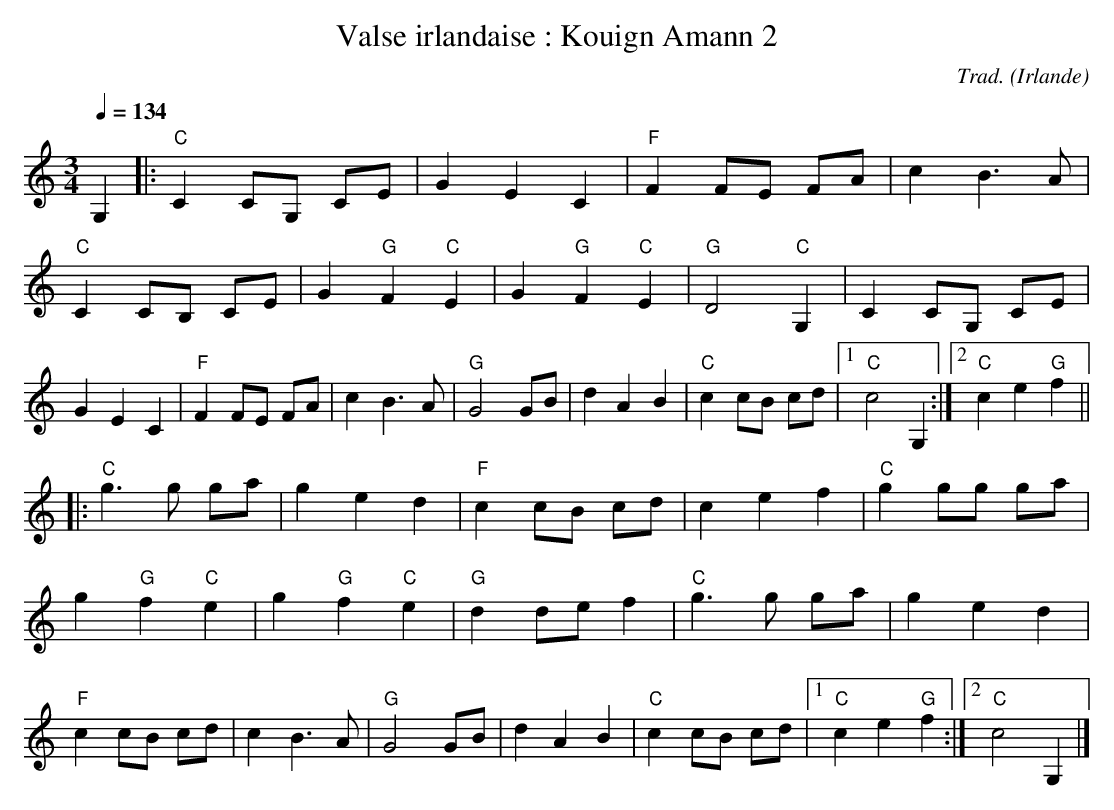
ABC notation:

X:1
T:Valse irlandaise : Kouign Amann 2
C:Trad.
O:Irlande
L:1/4
M:3/4
Q:1/4=134
K:C
G, |: "C"C C/G,/ C/E/ | G E C | "F"F F/E/ F/A/ | c B>A |\
"C"C C/B,/ C/E/ | G "G"F "C"E | G "G"F "C"E | "G"D2 "C"G, |\
C C/G,/ C/E/ | G E C | "F"F F/E/ F/A/ | c B>A |\
"G"G2 G/B/ | d A B | "C"c c/B/ c/d/ |1 "C"c2 G, :|2 "C"c e "G"f ||
|: "C"g>g g/a/ | g e d | "F"c c/B/ c/d/ | c e f |\
"C"g g/g/ g/a/ | g "G"f "C"e | g "G"f "C"e | "G"d d/e/ f |\
"C"g>g g/a/ | g e d | "F"c c/B/ c/d/ | c B>A |\
"G"G2 G/B/ | d A B | "C"c c/B/ c/d/ |1 "C"c e "G"f :|2 "C"c2 G, |]
